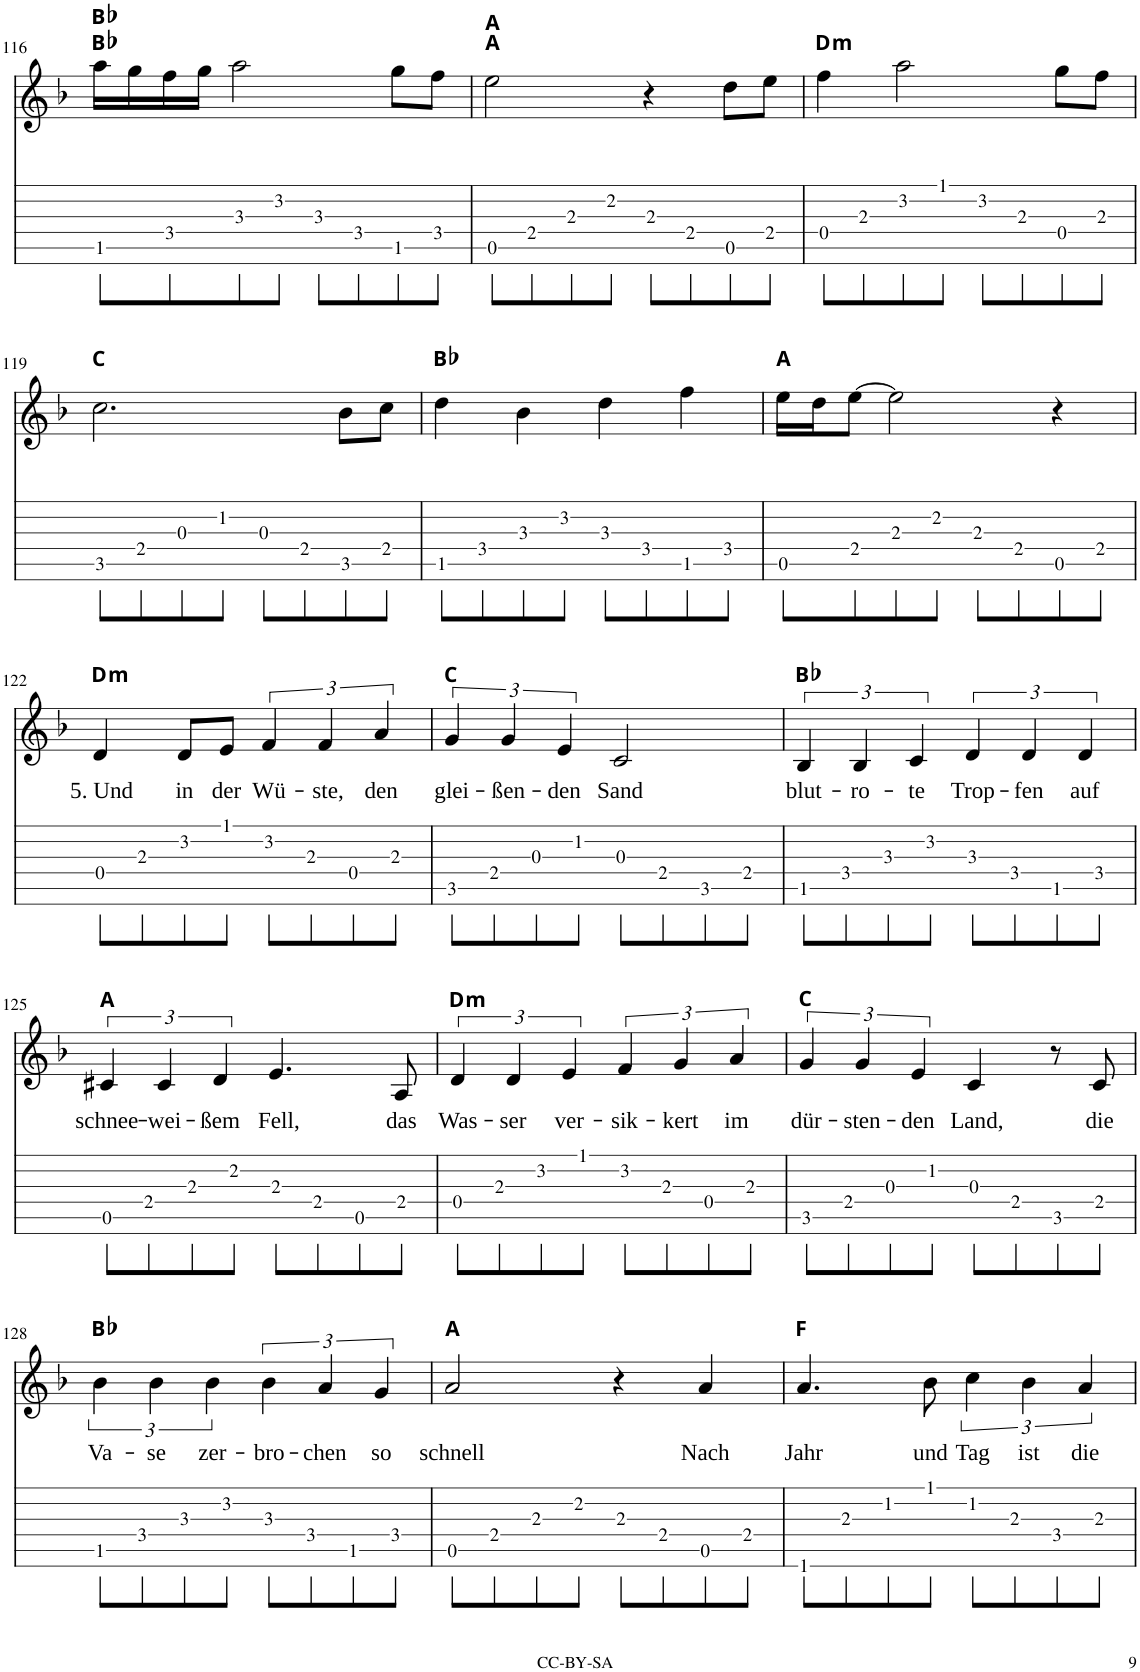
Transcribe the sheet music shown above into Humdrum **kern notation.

**kern	**kern	**text	**harte	**kern	**harte
*part3	*part2	*part2	*part2	*part1	*part1
*staff3	*staff2	*staff2	*	*staff1	*
*I"Klassische Gitarre [Tabulatur]	*I"Voice	*	*	*I"Tenor Recorder	*
*	*	*	*	*I'Rec	*
!!LO:PB:g=z
*	*clefG2	*	*	*clefG2	*
*k[b-]	*k[b-]	*	*	*k[b-]	*
*M4/4	*M4/4	*	*	*M4/4	*
=116	=116	=116	=116	=116	=116
8BB-\L	1r	.	.	16aa\LL	Bb:maj Bb:maj
.	.	.	.	16gg\	.
8F\	.	.	.	16ff\	.
.	.	.	.	16gg\JJ	.
8B-\	.	.	.	2aa\	.
8d\J	.	.	.	.	.
8B-\L	.	.	.	.	.
8F\	.	.	.	.	.
8BB-\	.	.	.	8gg\L	.
8F\J	.	.	.	8ff\J	.
=117	=117	=117	=117	=117	=117
8AA\L	1r	.	.	2ee\	A:maj A:maj
8E\	.	.	.	.	.
8A\	.	.	.	.	.
8c#\J	.	.	.	.	.
8A\L	.	.	.	4r	.
8E\	.	.	.	.	.
8AA\	.	.	.	8dd\L	.
8E\J	.	.	.	8ee\J	.
=118	=118	=118	=118	=118	=118
!	!	!	!	!	!LO:H:kt=m
8D\L	1r	.	.	4ff\	D:min
8A\	.	.	.	.	.
8d\	.	.	.	2aa\	.
8f\J	.	.	.	.	.
8d\L	.	.	.	.	.
8A\	.	.	.	.	.
8D\	.	.	.	8gg\L	.
8A\J	.	.	.	8ff\J	.
!!LO:LB:g=z
=119	=119	=119	=119	=119	=119
8C\L	1r	.	.	2.cc\	C:maj
8E\	.	.	.	.	.
8G\	.	.	.	.	.
8c\J	.	.	.	.	.
8G\L	.	.	.	.	.
8E\	.	.	.	.	.
8C\	.	.	.	8b-\L	.
8E\J	.	.	.	8cc\J	.
=120	=120	=120	=120	=120	=120
8BB-\L	1r	.	.	4dd\	Bb:maj
8F\	.	.	.	.	.
8B-\	.	.	.	4b-\	.
8d\J	.	.	.	.	.
8B-\L	.	.	.	4dd\	.
8F\	.	.	.	.	.
8BB-\	.	.	.	4ff\	.
8F\J	.	.	.	.	.
=121	=121	=121	=121	=121	=121
8AA\L	1r	.	.	16ee\LL	A:maj
.	.	.	.	16dd\J	.
8E\	.	.	.	[8ee\J	.
8A\	.	.	.	2ee\]	.
8c#\J	.	.	.	.	.
8A\L	.	.	.	.	.
8E\	.	.	.	.	.
8AA\	.	.	.	4r	.
8E\J	.	.	.	.	.
!!LO:LB:g=z
=122	=122	=122	=122	=122	=122
!	!	!LO:LY:b	!LO:H:kt=m	!	!
8D\L	4d/	5. Und	D:min	1r	.
8A\	.	.	.	.	.
!	!	!LO:LY:b	!	!	!
8d\	8d/L	in	.	.	.
!	!	!LO:LY:b	!	!	!
8f\J	8e/J	der	.	.	.
!	!	!LO:LY:b	!	!	!
8d\L	6f/	Wü-	.	.	.
8A\	.	.	.	.	.
!	!	!LO:LY:b	!	!	!
.	6f/	-ste,	.	.	.
8D\	.	.	.	.	.
!	!	!LO:LY:b	!	!	!
.	6a/	den	.	.	.
8A\J	.	.	.	.	.
=123	=123	=123	=123	=123	=123
!	!	!LO:LY:b	!	!	!
8C\L	6g/	glei-	C:maj	1r	.
8E\	.	.	.	.	.
!	!	!LO:LY:b	!	!	!
.	6g/	-ßen-	.	.	.
8G\	.	.	.	.	.
!	!	!LO:LY:b	!	!	!
.	6e/	-den	.	.	.
8c\J	.	.	.	.	.
!	!	!LO:LY:b	!	!	!
8G\L	2c/	Sand	.	.	.
8E\	.	.	.	.	.
8C\	.	.	.	.	.
8E\J	.	.	.	.	.
=124	=124	=124	=124	=124	=124
!	!	!LO:LY:b	!	!	!
8BB-\L	6B-/	blut-	Bb:maj	1r	.
8F\	.	.	.	.	.
!	!	!LO:LY:b	!	!	!
.	6B-/	-ro-	.	.	.
8B-\	.	.	.	.	.
!	!	!LO:LY:b	!	!	!
.	6c/	-te	.	.	.
8d\J	.	.	.	.	.
!	!	!LO:LY:b	!	!	!
8B-\L	6d/	Trop-	.	.	.
8F\	.	.	.	.	.
!	!	!LO:LY:b	!	!	!
.	6d/	-fen	.	.	.
8BB-\	.	.	.	.	.
!	!	!LO:LY:b	!	!	!
.	6d/	auf	.	.	.
8F\J	.	.	.	.	.
!!LO:LB:g=z
=125	=125	=125	=125	=125	=125
!	!	!LO:LY:b	!	!	!
8AA\L	6c#X/	schnee-	A:maj	1r	.
8E\	.	.	.	.	.
!	!	!LO:LY:b	!	!	!
.	6c#/	-wei-	.	.	.
8A\	.	.	.	.	.
!	!	!LO:LY:b	!	!	!
.	6d/	-ßem	.	.	.
8c#\J	.	.	.	.	.
!	!	!LO:LY:b	!	!	!
8A\L	4.e/	Fell,	.	.	.
8E\	.	.	.	.	.
8AA\	.	.	.	.	.
!	!	!LO:LY:b	!	!	!
8E\J	8A/	das	.	.	.
=126	=126	=126	=126	=126	=126
!	!	!LO:LY:b	!LO:H:kt=m	!	!
8D\L	6d/	Was-	D:min	1r	.
8A\	.	.	.	.	.
!	!	!LO:LY:b	!	!	!
.	6d/	-ser	.	.	.
8d\	.	.	.	.	.
!	!	!LO:LY:b	!	!	!
.	6e/	ver-	.	.	.
8f\J	.	.	.	.	.
!	!	!LO:LY:b	!	!	!
8d\L	6f/	-sik-	.	.	.
8A\	.	.	.	.	.
!	!	!LO:LY:b	!	!	!
.	6g/	-kert	.	.	.
8D\	.	.	.	.	.
!	!	!LO:LY:b	!	!	!
.	6a/	im	.	.	.
8A\J	.	.	.	.	.
=127	=127	=127	=127	=127	=127
!	!	!LO:LY:b	!	!	!
8C\L	6g/	dür-	C:maj	1r	.
8E\	.	.	.	.	.
!	!	!LO:LY:b	!	!	!
.	6g/	-sten-	.	.	.
8G\	.	.	.	.	.
!	!	!LO:LY:b	!	!	!
.	6e/	-den	.	.	.
8c\J	.	.	.	.	.
!	!	!LO:LY:b	!	!	!
8G\L	4c/	Land,	.	.	.
8E\	.	.	.	.	.
8C\	8r	.	.	.	.
!	!	!LO:LY:b	!	!	!
8E\J	8c/	die	.	.	.
!!LO:LB:g=z
=128	=128	=128	=128	=128	=128
!	!	!LO:LY:b	!	!	!
8BB-\L	6b-\	Va-	Bb:maj	1r	.
8F\	.	.	.	.	.
!	!	!LO:LY:b	!	!	!
.	6b-\	-se	.	.	.
8B-\	.	.	.	.	.
!	!	!LO:LY:b	!	!	!
.	6b-\	zer-	.	.	.
8d\J	.	.	.	.	.
!	!	!LO:LY:b	!	!	!
8B-\L	6b-\	-bro-	.	.	.
8F\	.	.	.	.	.
!	!	!LO:LY:b	!	!	!
.	6a/	-chen	.	.	.
8BB-\	.	.	.	.	.
!	!	!LO:LY:b	!	!	!
.	6g/	so	.	.	.
8F\J	.	.	.	.	.
=129	=129	=129	=129	=129	=129
!	!	!LO:LY:b	!	!	!
8AA\L	2a/	schnell	A:maj	1r	.
8E\	.	.	.	.	.
8A\	.	.	.	.	.
8c#\J	.	.	.	.	.
8A\L	4r	.	.	.	.
8E\	.	.	.	.	.
!	!	!LO:LY:b	!	!	!
8AA\	4a/	Nach	.	.	.
8E\J	.	.	.	.	.
=130	=130	=130	=130	=130	=130
!	!	!LO:LY:b	!	!	!
8FF\L	4.a/	Jahr	F:maj	1r	.
8A\	.	.	.	.	.
8c\	.	.	.	.	.
!	!	!LO:LY:b	!	!	!
8f\J	8b-\	und	.	.	.
!	!	!LO:LY:b	!	!	!
8c\L	6cc\	Tag	.	.	.
8A\	.	.	.	.	.
!	!	!LO:LY:b	!	!	!
.	6b-\	ist	.	.	.
8F\	.	.	.	.	.
!	!	!LO:LY:b	!	!	!
.	6a/	die	.	.	.
8A\J	.	.	.	.	.
=	=	=	=	=	=
*-	*-	*-	*-	*-	*-
